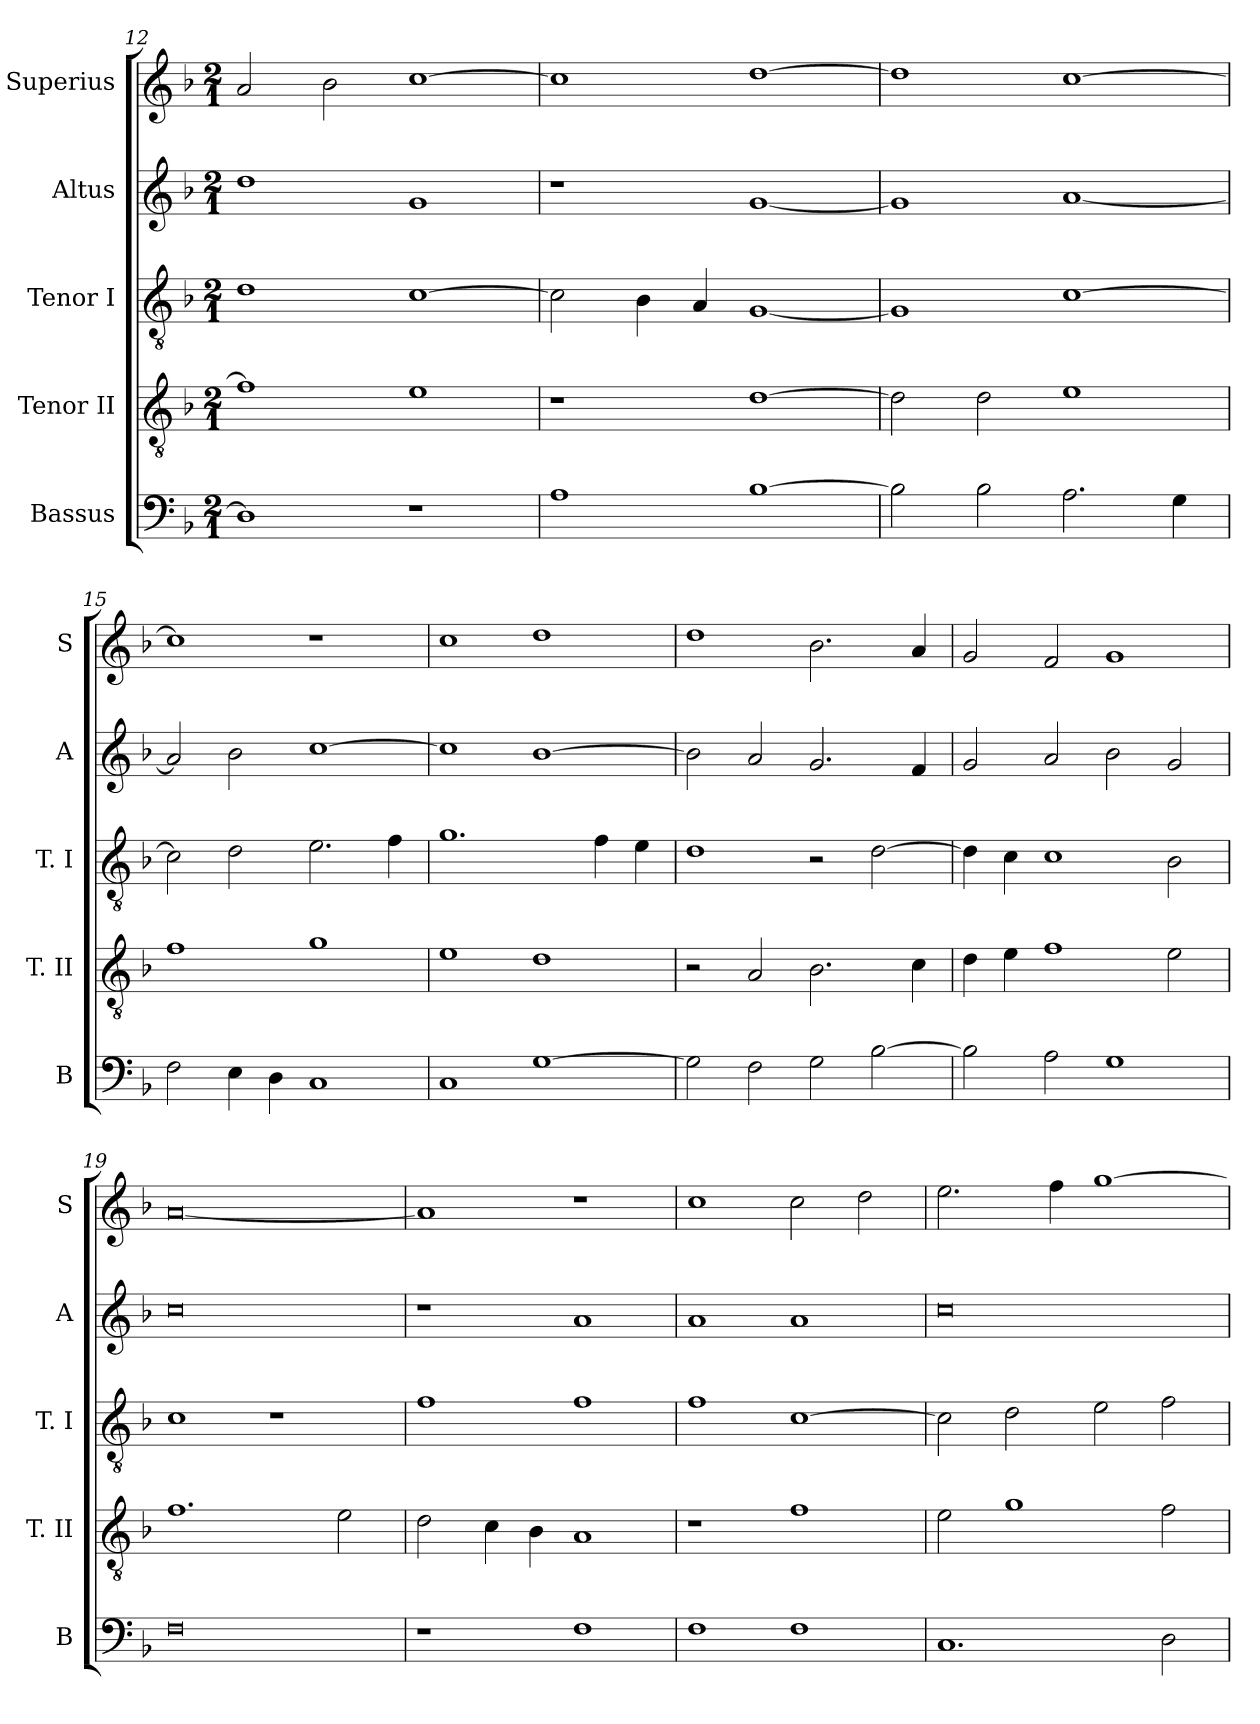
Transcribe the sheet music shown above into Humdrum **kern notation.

**kern	**kern	**kern	**kern	**kern
*part5	*part4	*part3	*part2	*part1
*staff5	*staff4	*staff3	*staff2	*staff1
*I"Bassus	*I"Tenor II	*I"Tenor I	*I"Altus	*I"Superius
*I'B	*I'T. II	*I'T. I	*I'A	*I'S
*clefF4	*clefGv2	*clefGv2	*clefG2	*clefG2
*k[b-]	*k[b-]	*k[b-]	*k[b-]	*k[b-]
*F:	*F:	*F:	*F:	*F:
*M2/1	*M2/1	*M2/1	*M2/1	*M2/1
=12	=12	=12	=12	=12
1D]	1f]	1d	1dd	2a
.	.	.	.	2b-
1r	1e	[1c	1g	[1cc
=13	=13	=13	=13	=13
1A	1r	2c]	1r	1cc]
.	.	4B-	.	.
.	.	4A	.	.
[1B-	[1d	[1G	[1g	[1dd
=14	=14	=14	=14	=14
2B-]	2d]	1G]	1g]	1dd]
2B-	2d	.	.	.
2.A	1e	[1c	[1a	[1cc
4G	.	.	.	.
=15	=15	=15	=15	=15
2F	1f	2c]	2a]	1cc]
4E	.	2d	2b-	.
4D	.	.	.	.
1C	1g	2.e	[1cc	1r
.	.	4f	.	.
=16	=16	=16	=16	=16
1C	1e	1.g	1cc]	1cc
[1G	1d	.	[1b-	1dd
.	.	4f	.	.
.	.	4e	.	.
=17	=17	=17	=17	=17
2G]	2r	1d	2b-]	1dd
2F	2A	.	2a	.
2G	2.B-	2r	2.g	2.b-
[2B-	.	[2d	.	.
.	4c	.	4f	4a
=18	=18	=18	=18	=18
2B-]	4d	4d]	2g	2g
.	4e	4c	.	.
2A	1f	1c	2a	2f
1G	.	.	2b-	1g
.	2e	2B-	2g	.
=19	=19	=19	=19	=19
0F	1.f	1c	0cc	[0a
.	.	1r	.	.
.	2e	.	.	.
=20	=20	=20	=20	=20
1r	2d	1f	1r	1a]
.	4c	.	.	.
.	4B-	.	.	.
1F	1A	1f	1a	1r
=21	=21	=21	=21	=21
1F	1r	1f	1a	1cc
1F	1f	[1c	1a	2cc
.	.	.	.	2dd
=22	=22	=22	=22	=22
1.C	2e	2c]	0cc	2.ee
.	1g	2d	.	.
.	.	.	.	4ff
.	.	2e	.	[1gg
2D	2f	2f	.	.
=	=	=	=	=
*-	*-	*-	*-	*-
